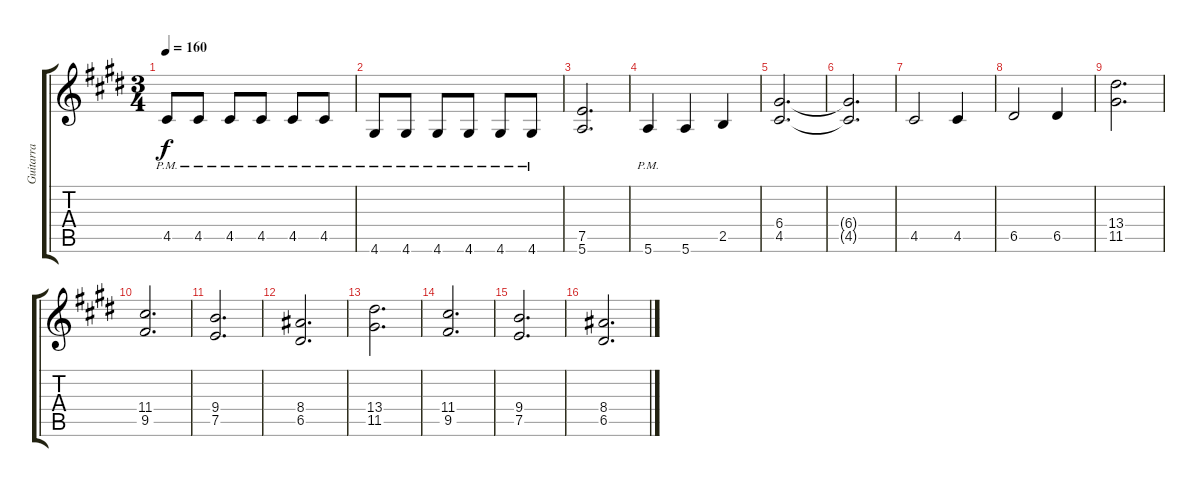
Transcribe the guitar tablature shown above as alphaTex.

\track ("Guitarra" "Guitarra") {instrument distortionguitar}
\staff {score tabs}
\tuning (E4 B3 G3 D3 A2 E2) {hide}
\ts (3 4)
\tempo 160
\clef g2
\ks c#minor
4.5{pm}.8{dy f} 4.5{pm}.8 4.5{pm}.8 4.5{pm}.8 4.5{pm}.8 4.5{pm}.8 |
4.6{pm}.8 4.6{pm}.8 4.6{pm}.8 4.6{pm}.8 4.6{pm}.8 4.6{pm}.8 |
(7.5 5.6).2{d} |
5.6{pm}.4 5.6.4 2.5.4 |
(6.4 4.5).2{d} |
(6.4{t} 4.5{t}).2{d} |
4.5.2 4.5.4 |
6.5.2 6.5.4 |
(13.4 11.5).2{d} |
(11.4 9.5).2{d} |
(9.4 7.5).2{d} |
(8.4 6.5).2{d} |
(13.4 11.5).2{d} |
(11.4 9.5).2{d} |
(9.4 7.5).2{d} |
(8.4 6.5).2{d}
